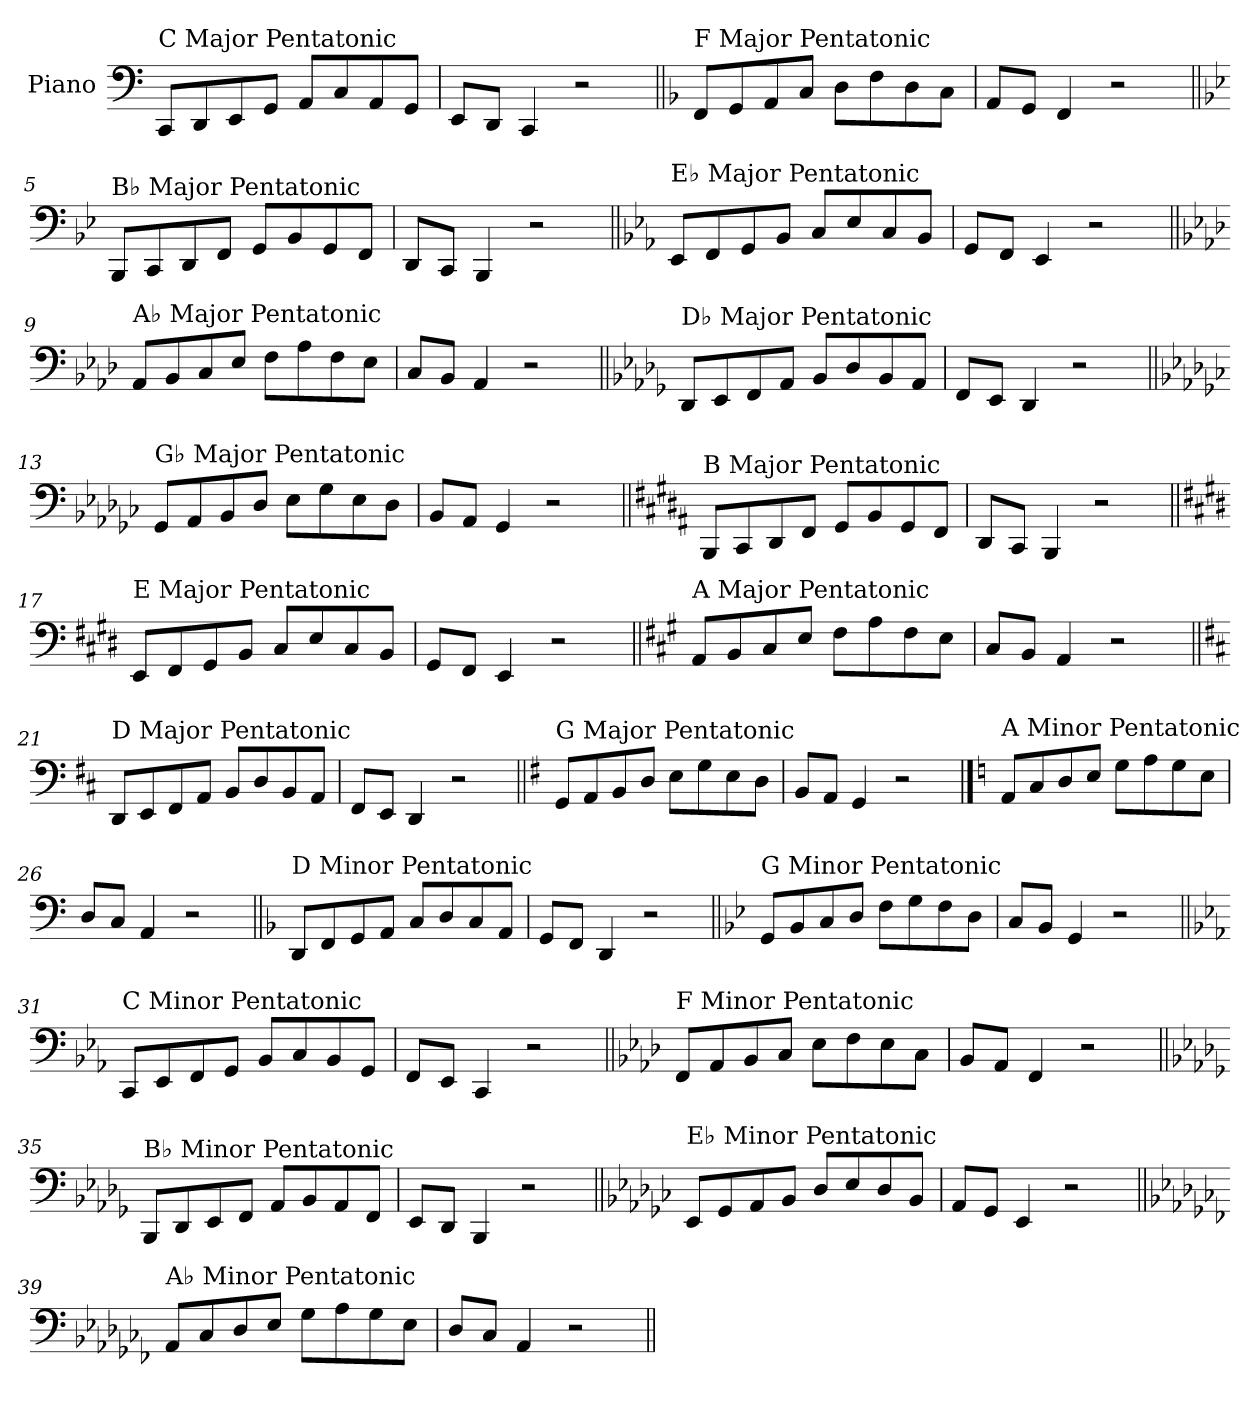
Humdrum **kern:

**kern
*part1
*staff1
*I"Piano
*I'Pno.
*clefF4
*k[]
=1
!LO:TX:a:t=C Major Pentatonic
8CC/L
8DD/
8EE/
8GG/J
8AA/L
8C/
8AA/
8GG/J
=2
8EE/L
8DD/J
4CC/
2r
=3||
*k[b-]
!LO:TX:a:t=F Major Pentatonic
8FF/L
8GG/
8AA/
8C/J
8D\L
8F\
8D\
8C\J
=4
8AA/L
8GG/J
4FF/
2r
!!LO:LB:g=z
=5||
*k[b-e-]
!LO:TX:a:t=B♭ Major Pentatonic
8BBB-/L
8CC/
8DD/
8FF/J
8GG/L
8BB-/
8GG/
8FF/J
=6
8DD/L
8CC/J
4BBB-/
2r
=7||
*k[b-e-a-]
!LO:TX:a:t=E♭ Major Pentatonic
8EE-/L
8FF/
8GG/
8BB-/J
8C/L
8E-/
8C/
8BB-/J
=8
8GG/L
8FF/J
4EE-/
2r
!!LO:LB:g=z
=9||
*k[b-e-a-d-]
!LO:TX:a:t=A♭ Major Pentatonic
8AA-/L
8BB-/
8C/
8E-/J
8F\L
8A-\
8F\
8E-\J
=10
8C/L
8BB-/J
4AA-/
2r
=11||
*k[b-e-a-d-g-]
!LO:TX:a:t=D♭ Major Pentatonic
8DD-/L
8EE-/
8FF/
8AA-/J
8BB-/L
8D-/
8BB-/
8AA-/J
=12
8FF/L
8EE-/J
4DD-/
2r
!!LO:LB:g=z
=13||
*k[b-e-a-d-g-c-]
!LO:TX:a:t=G♭ Major Pentatonic
8GG-/L
8AA-/
8BB-/
8D-/J
8E-\L
8G-\
8E-\
8D-\J
=14
8BB-/L
8AA-/J
4GG-/
2r
=15||
*k[f#c#g#d#a#]
!LO:TX:a:t=B Major Pentatonic
8BBB/L
8CC#/
8DD#/
8FF#/J
8GG#/L
8BB/
8GG#/
8FF#/J
=16
8DD#/L
8CC#/J
4BBB/
2r
!!LO:LB:g=z
=17||
*k[f#c#g#d#]
!LO:TX:a:t=E Major Pentatonic
8EE/L
8FF#/
8GG#/
8BB/J
8C#/L
8E/
8C#/
8BB/J
=18
8GG#/L
8FF#/J
4EE/
2r
=19||
*k[f#c#g#]
!LO:TX:a:t=A Major Pentatonic
8AA/L
8BB/
8C#/
8E/J
8F#\L
8A\
8F#\
8E\J
=20
8C#/L
8BB/J
4AA/
2r
!!LO:LB:g=z
=21||
*k[f#c#]
!LO:TX:a:t=D Major Pentatonic
8DD/L
8EE/
8FF#/
8AA/J
8BB/L
8D/
8BB/
8AA/J
=22
8FF#/L
8EE/J
4DD/
2r
=23||
*k[f#]
!LO:TX:a:t=G Major Pentatonic
8GG/L
8AA/
8BB/
8D/J
8E\L
8G\
8E\
8D\J
=24
8BB/L
8AA/J
4GG/
2r
!!LO:PB:g=z
==25
*k[]
!LO:TX:a:t=A Minor Pentatonic
8AA/L
8C/
8D/
8E/J
8G\L
8A\
8G\
8E\J
=26
8D/L
8C/J
4AA/
2r
=27||
*k[b-]
!LO:TX:a:t=D Minor Pentatonic
8DD/L
8FF/
8GG/
8AA/J
8C/L
8D/
8C/
8AA/J
=28
8GG/L
8FF/J
4DD/
2r
!!LO:LB:g=z
=29||
*k[b-e-]
!LO:TX:a:t=G Minor Pentatonic
8GG/L
8BB-/
8C/
8D/J
8F\L
8G\
8F\
8D\J
=30
8C/L
8BB-/J
4GG/
2r
=31||
*k[b-e-a-]
!LO:TX:a:t=C Minor Pentatonic
8CC/L
8EE-/
8FF/
8GG/J
8BB-/L
8C/
8BB-/
8GG/J
=32
8FF/L
8EE-/J
4CC/
2r
!!LO:LB:g=z
=33||
*k[b-e-a-d-]
!LO:TX:a:t=F Minor Pentatonic
8FF/L
8AA-/
8BB-/
8C/J
8E-\L
8F\
8E-\
8C\J
=34
8BB-/L
8AA-/J
4FF/
2r
=35||
*k[b-e-a-d-g-]
!LO:TX:a:t=B♭ Minor Pentatonic
8BBB-/L
8DD-/
8EE-/
8FF/J
8AA-/L
8BB-/
8AA-/
8FF/J
=36
8EE-/L
8DD-/J
4BBB-/
2r
!!LO:LB:g=z
=37||
*k[b-e-a-d-g-c-]
!LO:TX:a:t=E♭ Minor Pentatonic
8EE-/L
8GG-/
8AA-/
8BB-/J
8D-/L
8E-/
8D-/
8BB-/J
=38
8AA-/L
8GG-/J
4EE-/
2r
=39||
*k[b-e-a-d-g-c-f-]
!LO:TX:a:t=A♭ Minor Pentatonic
8AA-/L
8C-/
8D-/
8E-/J
8G-\L
8A-\
8G-\
8E-\J
=40
8D-/L
8C-/J
4AA-/
2r
=||
*-
